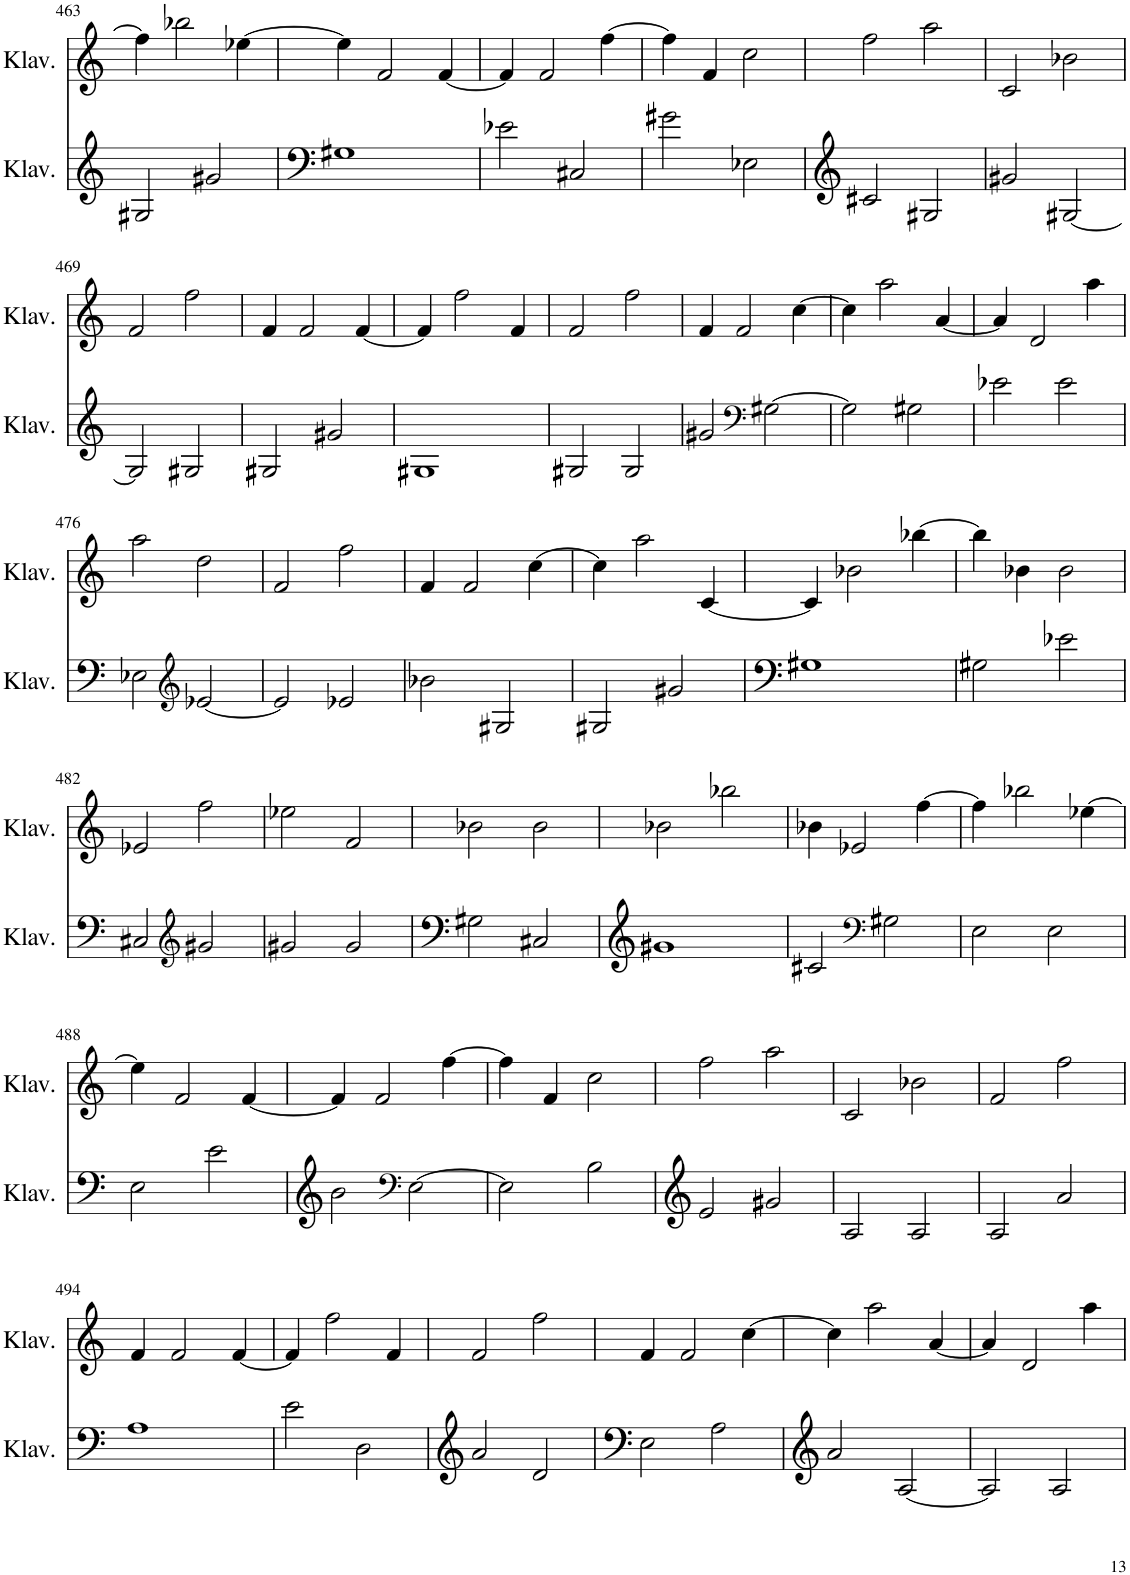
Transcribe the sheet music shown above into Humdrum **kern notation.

**kern	**kern
*part2	*part1
*staff2	*staff1
*I"Klavier	*I"Klavier
*I'Klav.	*I'Klav.
!!LO:PB:g=z
*clefG2	*clefG2
*k[]	*k[]
*M4/4	*M4/4
=463	=463
2G#X/	4ff\]
.	2bb-X\
2g#X/	.
.	[4ee-X\
=464	=464
1G#X	4ee-\]
.	2f/
.	[4f/
=465	=465
2e-X\	4f/]
.	2f/
2C#X/	.
.	[4ff\
=466	=466
2g#X\	4ff\]
.	4f/
2E-X\	2cc\
=467	=467
2c#X/	2ff\
2G#X/	2aa\
=468	=468
2g#X/	2c/
[2G#X/	2b-X\
!!LO:LB:g=z
=469	=469
2G#/]	2f/
2G#X/	2ff\
=470	=470
2G#X/	4f/
.	2f/
2g#X/	.
.	[4f/
=471	=471
1G#X	4f/]
.	2ff\
.	4f/
=472	=472
2G#X/	2f/
2G#/	2ff\
=473	=473
2g#X/	4f/
.	2f/
*clefF4	*
[2G#X\	.
.	[4cc\
=474	=474
2G#\]	4cc\]
.	2aa\
2G#X\	.
.	[4a/
=475	=475
2e-X\	4a/]
.	2d/
2e-\	.
.	4aa\
!!LO:LB:g=z
=476	=476
2E-X\	2aa\
*clefG2	*
[2e-X/	2dd\
=477	=477
2e-/]	2f/
2e-X/	2ff\
=478	=478
2b-X\	4f/
.	2f/
2G#X/	.
.	[4cc\
=479	=479
2G#X/	4cc\]
.	2aa\
2g#X/	.
.	[4c/
=480	=480
1G#X	4c/]
.	2b-X\
.	[4bb-X\
=481	=481
2G#X\	4bb-\]
.	4b-X\
2e-X\	2b-\
!!LO:LB:g=z
=482	=482
2C#X/	2e-X/
*clefG2	*
2g#X/	2ff\
=483	=483
2g#X/	2ee-X\
2g#/	2f/
=484	=484
2G#X\	2b-X\
2C#X/	2b-\
=485	=485
1g#X	2b-X\
.	2bb-X\
=486	=486
2c#X/	4b-X\
.	2e-X/
*clefF4	*
2G#X\	.
.	[4ff\
=487	=487
2E\	4ff\]
.	2bb-X\
2E\	.
.	[4ee-X\
!!LO:LB:g=z
=488	=488
2E\	4ee-\]
.	2f/
2e\	.
.	[4f/
=489	=489
2b\	4f/]
.	2f/
*clefF4	*
[2E\	.
.	[4ff\
=490	=490
2E\]	4ff\]
.	4f/
2B\	2cc\
=491	=491
2e/	2ff\
2g#X/	2aa\
=492	=492
2A/	2c/
2A/	2b-X\
=493	=493
2A/	2f/
2a/	2ff\
!!LO:LB:g=z
=494	=494
1A	4f/
.	2f/
.	[4f/
=495	=495
2e\	4f/]
.	2ff\
2D\	.
.	4f/
=496	=496
2a/	2f/
2d/	2ff\
=497	=497
2E\	4f/
.	2f/
2A\	.
.	[4cc\
=498	=498
2a/	4cc\]
.	2aa\
[2A/	.
.	[4a/
=499	=499
2A/]	4a/]
.	2d/
2A/	.
.	4aa\
=	=
*-	*-
